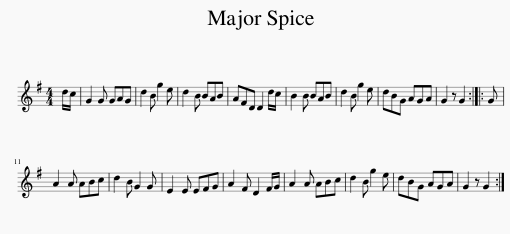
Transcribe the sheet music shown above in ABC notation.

X:1
L:1/8
M:4/4
I:linebreak $
K:G
V:1 treble
V:1
 d/c/ | G2 G GAG | d2 B g2 e | d2 B BAB | AFD D2 d/c/ | %5
 B2 B BAB | d2 B g2 e | dBG AGA | G2 z G2 :: G |$ %10
 A2 A ABc | d2 B G2 G | E2 E EFG | A2 F D2 F/G/ | A2 A ABc | %15
 d2 B g2 e | dBG AGA | G2 z G2 :| %18
